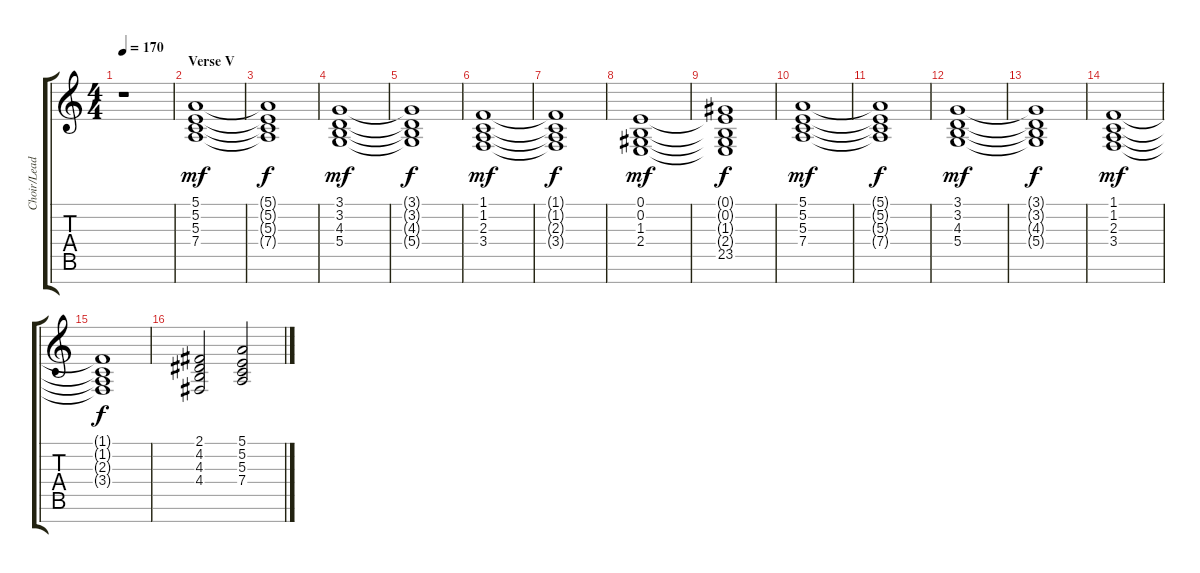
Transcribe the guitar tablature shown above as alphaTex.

\track ("Choir/Lead" "Choir/Lead") {instrument pad4choir}
\staff {score tabs}
\tuning (E4 B3 G3 D3 A2 E2 B1) {hide}
\ts (4 4)
\tempo 170
\clef g2
\ks c
r.1{dy mf} |
\section ("" "Verse V")
(5.1 5.2 5.3 7.4).1 |
(5.1{t} 5.2{t} 5.3{t} 7.4{t}).1{dy f} |
(3.1 3.2 4.3 5.4).1{dy mf} |
(3.1{t} 3.2{t} 4.3{t} 5.4{t}).1{dy f} |
(1.1 1.2 2.3 3.4).1{dy mf} |
(1.1{t} 1.2{t} 2.3{t} 3.4{t}).1{dy f} |
(0.1 0.2 1.3 2.4).1{dy mf} |
(0.1{t} 0.2{t} 1.3{t} 2.4{t} 23.5).1{dy f} |
(5.1 5.2 5.3 7.4).1{dy mf} |
(5.1{t} 5.2{t} 5.3{t} 7.4{t}).1{dy f} |
(3.1 3.2 4.3 5.4).1{dy mf} |
(3.1{t} 3.2{t} 4.3{t} 5.4{t}).1{dy f} |
(1.1 1.2 2.3 3.4).1{dy mf} |
(1.1{t} 1.2{t} 2.3{t} 3.4{t}).1{dy f} |
(2.1 4.2 4.3 4.4).2 (5.1 5.2 5.3 7.4).2
